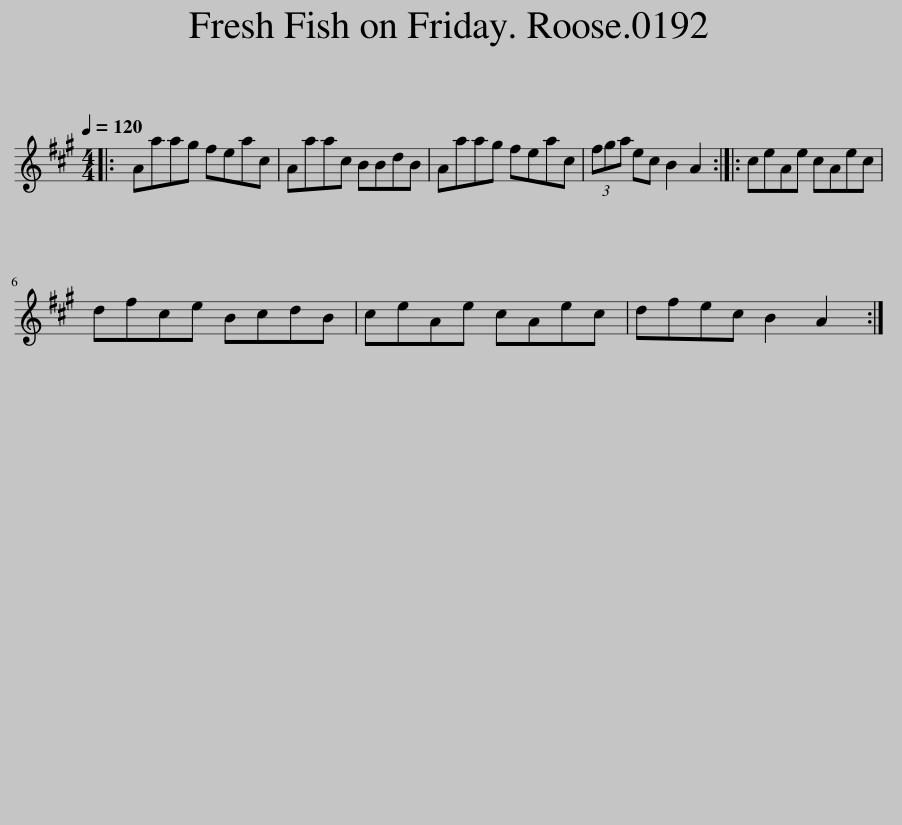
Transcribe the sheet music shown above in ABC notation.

X:1
L:1/8
Q:1/4=120
M:4/4
I:linebreak $
K:A
V:1 treble
V:1
|: Aaag feac | Aaac BBdB | Aaag feac | (3fga ec B2 A2 :: ceAe cAec |$ %5
 dfce BcdB | ceAe cAec | dfec B2 A2 :| %8
